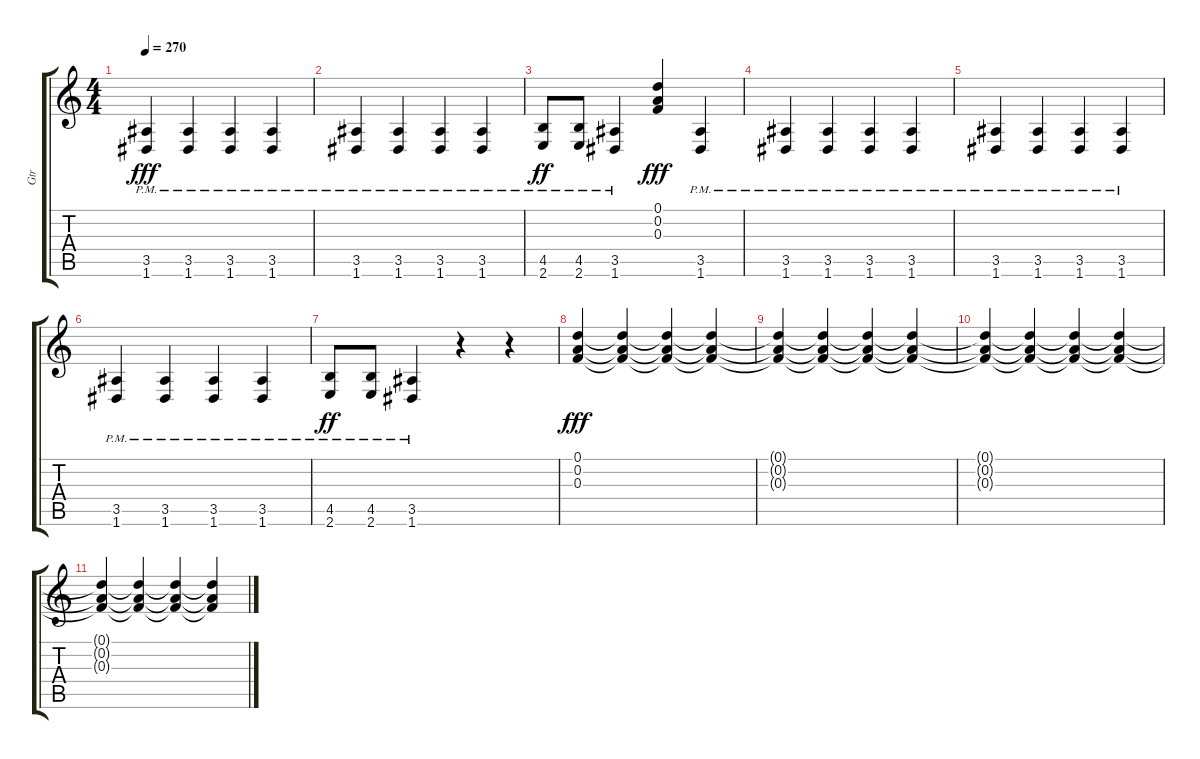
\track ("Gtr" "Gtr") {instrument distortionguitar}
\staff {score tabs}
\tuning (D4 A3 F3 C3 G2 D2) {hide}
\ts (4 4)
\tempo 270
\clef g2
\ks c
(3.5{pm} 1.6{pm}).4{dy fff} (3.5{pm} 1.6{pm}).4 (3.5{pm} 1.6{pm}).4 (3.5{pm} 1.6{pm}).4 |
(3.5{pm} 1.6{pm}).4 (3.5{pm} 1.6{pm}).4 (3.5{pm} 1.6{pm}).4 (3.5{pm} 1.6{pm}).4 |
(4.5{pm} 2.6{pm}).8{dy ff} (4.5{pm} 2.6{pm}).8 (3.5 1.6{pm}).4 (0.1 0.2 0.3).4{dy fff} (3.5{pm} 1.6{pm}).4 |
(3.5{pm} 1.6{pm}).4 (3.5{pm} 1.6{pm}).4 (3.5{pm} 1.6{pm}).4 (3.5{pm} 1.6{pm}).4 |
(3.5{pm} 1.6{pm}).4 (3.5{pm} 1.6{pm}).4 (3.5{pm} 1.6{pm}).4 (3.5{pm} 1.6{pm}).4 |
(3.5{pm} 1.6{pm}).4 (3.5{pm} 1.6{pm}).4 (3.5{pm} 1.6{pm}).4 (3.5{pm} 1.6{pm}).4 |
(4.5{pm} 2.6{pm}).8{dy ff} (4.5{pm} 2.6{pm}).8 (3.5 1.6{pm}).4 r.4 r.4 |
(0.1 0.2 0.3).4{dy fff} (0.1{t} 0.2{t} 0.3{t}).4 (0.1{t} 0.2{t} 0.3{t}).4 (0.1{t} 0.2{t} 0.3{t}).4 |
(0.1{t} 0.2{t} 0.3{t}).4 (0.1{t} 0.2{t} 0.3{t}).4 (0.1{t} 0.2{t} 0.3{t}).4 (0.1{t} 0.2{t} 0.3{t}).4 |
(0.1{t} 0.2{t} 0.3{t}).4 (0.1{t} 0.2{t} 0.3{t}).4 (0.1{t} 0.2{t} 0.3{t}).4 (0.1{t} 0.2{t} 0.3{t}).4 |
(0.1{t} 0.2{t} 0.3{t}).4 (0.1{t} 0.2{t} 0.3{t}).4 (0.1{t} 0.2{t} 0.3{t}).4 (0.1{t} 0.2{t} 0.3{t}).4
